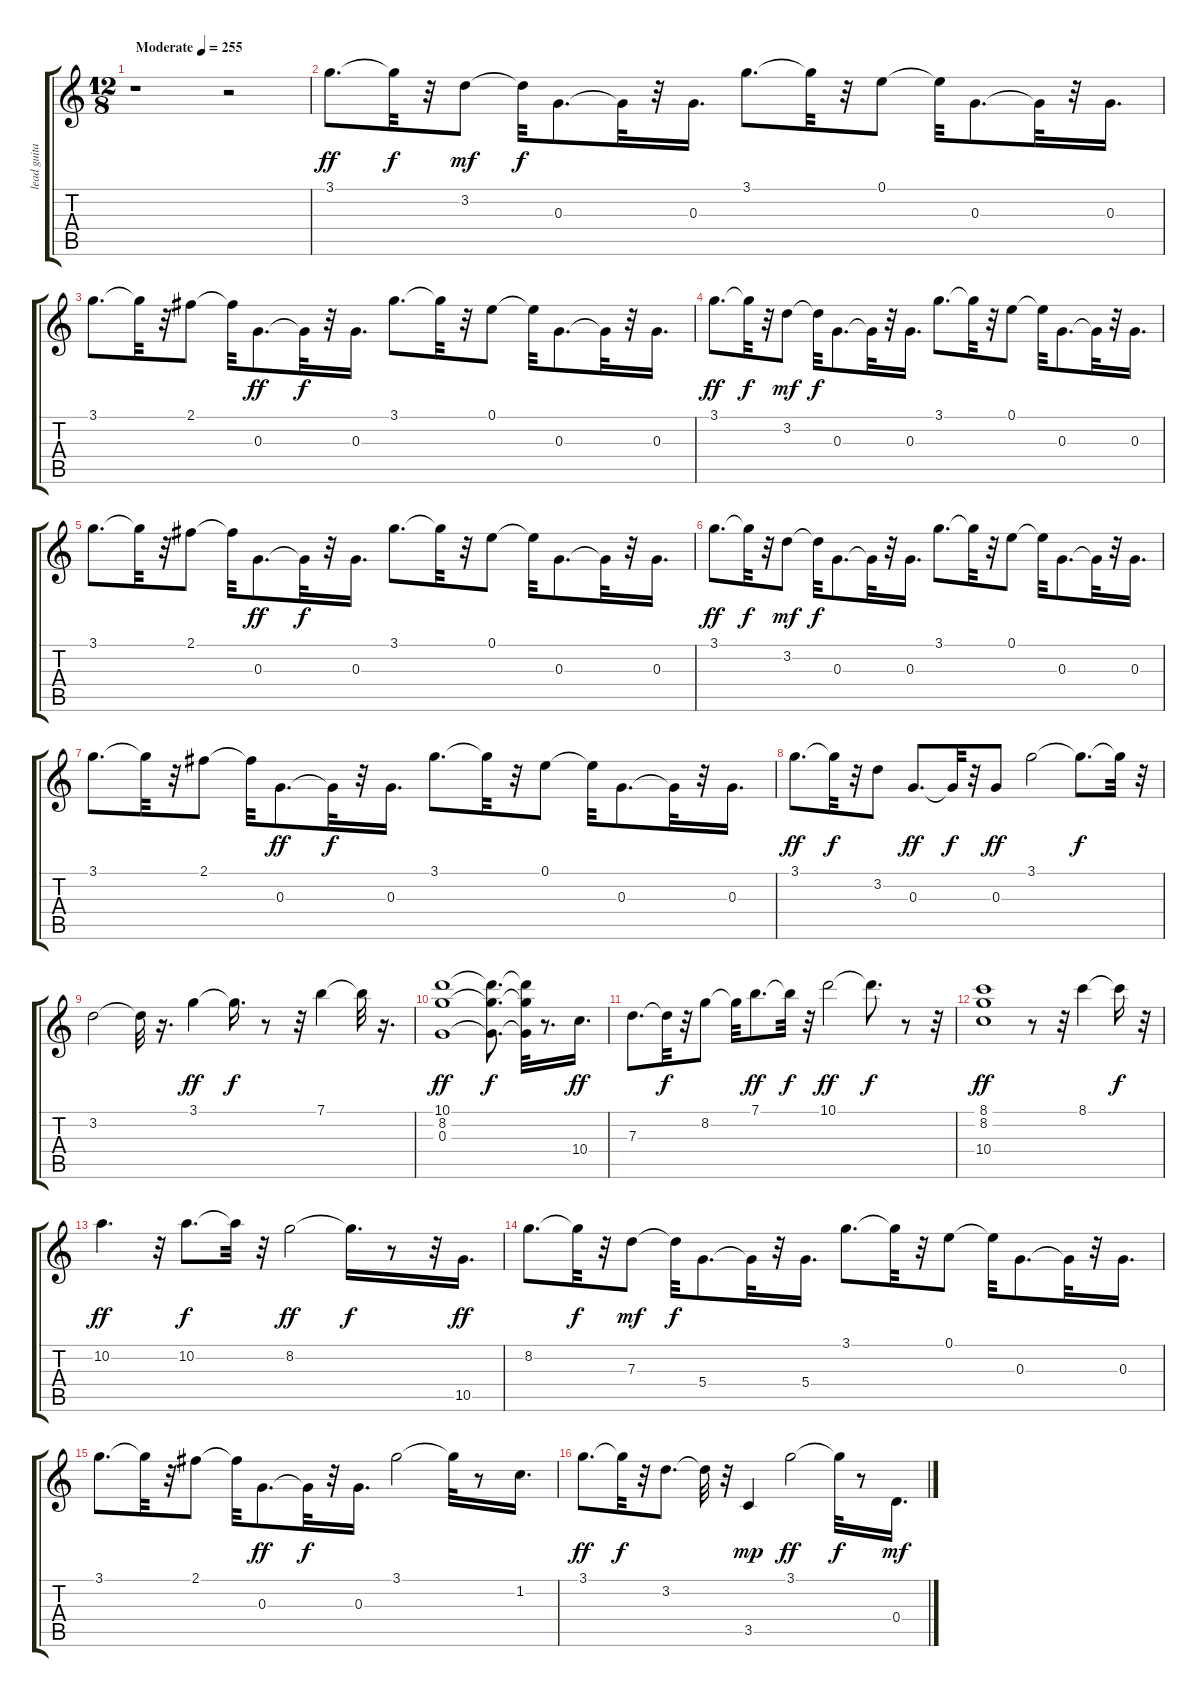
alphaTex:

\track ("lead guitar         " "lead guita") {instrument overdrivenguitar}
\staff {score tabs}
\tuning (E4 B3 G3 D3 A2 E2) {hide}
\ts (12 8)
\tempo (255 "Moderate")
\clef g2
\ks c
r.1{dy ff instrument overdrivenguitar} r.2 |
3.1.8{d} 3.1{t}.32{dy f} r.32 3.2.8{dy mf} 3.2{t}.32{dy f} 0.3.8{d} 0.3{t}.32 r.32 0.3.16{d} 3.1.8{d} 3.1{t}.32 r.32 0.1.8 0.1{t}.32 0.3.8{d} 0.3{t}.32 r.32 0.3.16{d} |
3.1.8{d} 3.1{t}.32 r.32 2.1.8 2.1{t}.32 0.3.8{d dy ff} 0.3{t}.32{dy f} r.32 0.3.16{d} 3.1.8{d} 3.1{t}.32 r.32 0.1.8 0.1{t}.32 0.3.8{d} 0.3{t}.32 r.32 0.3.16{d} |
3.1.8{d dy ff} 3.1{t}.32{dy f} r.32 3.2.8{dy mf} 3.2{t}.32{dy f} 0.3.8{d} 0.3{t}.32 r.32 0.3.16{d} 3.1.8{d} 3.1{t}.32 r.32 0.1.8 0.1{t}.32 0.3.8{d} 0.3{t}.32 r.32 0.3.16{d} |
3.1.8{d} 3.1{t}.32 r.32 2.1.8 2.1{t}.32 0.3.8{d dy ff} 0.3{t}.32{dy f} r.32 0.3.16{d} 3.1.8{d} 3.1{t}.32 r.32 0.1.8 0.1{t}.32 0.3.8{d} 0.3{t}.32 r.32 0.3.16{d} |
3.1.8{d dy ff} 3.1{t}.32{dy f} r.32 3.2.8{dy mf} 3.2{t}.32{dy f} 0.3.8{d} 0.3{t}.32 r.32 0.3.16{d} 3.1.8{d} 3.1{t}.32 r.32 0.1.8 0.1{t}.32 0.3.8{d} 0.3{t}.32 r.32 0.3.16{d} |
3.1.8{d} 3.1{t}.32 r.32 2.1.8 2.1{t}.32 0.3.8{d dy ff} 0.3{t}.32{dy f} r.32 0.3.16{d} 3.1.8{d} 3.1{t}.32 r.32 0.1.8 0.1{t}.32 0.3.8{d} 0.3{t}.32 r.32 0.3.16{d} |
3.1.8{d dy ff} 3.1{t}.32{dy f} r.32 3.2.8 0.3.8{d dy ff} 0.3{t}.32{dy f} r.32 0.3.8{dy ff} 3.1.2 3.1{t}.8{d dy f} 3.1{t}.32 r.32 |
3.2.2 3.2{t}.32 r.16{d} 3.1.4{dy ff} 3.1{t}.16{d dy f} r.8 r.32 7.1.4 7.1{t}.32 r.16{d} |
(10.1 8.2 0.3).1{dy ff} (10.1{t} 8.2{t} 0.3{t}).8{d dy f} (10.1{t} 8.2{t} 0.3{t}).32 r.8{d} 10.4.16{d dy ff} |
7.3.8{d} 7.3{t}.32{dy f} r.32 8.2.8 8.2{t}.32 7.1.8{d dy ff} 7.1{t}.32{dy f} r.32 10.1.2{dy ff} 10.1{t}.8{d dy f} r.8 r.32 |
(8.1 8.2 10.4).1{dy ff} r.8 r.32 8.1.4 8.1{t}.16{dy f} r.32 |
10.2.4{d dy ff} r.32 10.2.8{d dy f} 10.2{t}.32 r.32 8.2.2{dy ff} 8.2{t}.16{d dy f} r.8 r.32 10.5.16{d dy ff} |
8.2.8{d} 8.2{t}.32{dy f} r.32 7.3.8{dy mf} 7.3{t}.32{dy f} 5.4.8{d} 5.4{t}.32 r.32 5.4.16{d} 3.1.8{d} 3.1{t}.32 r.32 0.1.8 0.1{t}.32 0.3.8{d} 0.3{t}.32 r.32 0.3.16{d} |
3.1.8{d} 3.1{t}.32 r.32 2.1.8 2.1{t}.32 0.3.8{d dy ff} 0.3{t}.32{dy f} r.32 0.3.16{d} 3.1.2 3.1{t}.32 r.8 1.2.16{d} |
3.1.8{d dy ff} 3.1{t}.32{dy f} r.32 3.2.8{d} 3.2{t}.32 r.32 3.5.4{dy mp} 3.1.2{dy ff} 3.1{t}.32{dy f} r.8 0.4.16{d dy mf}
